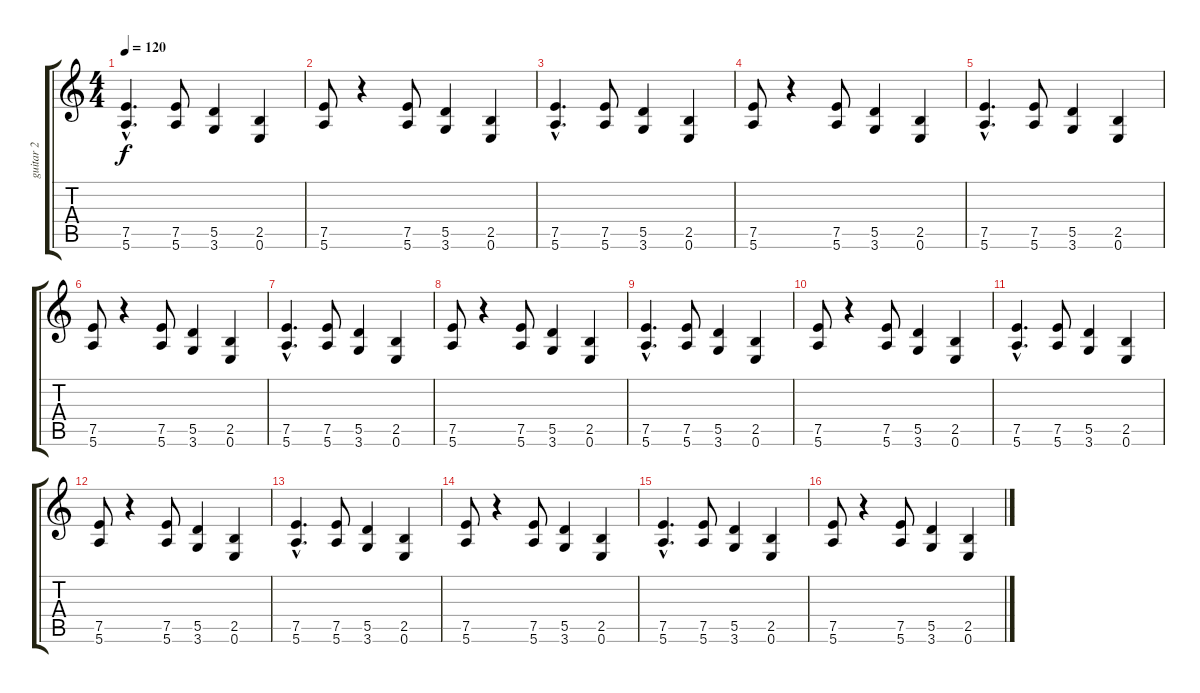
\track ("guitar 2" "guitar 2") {instrument overdrivenguitar}
\staff {score tabs}
\tuning (E4 B3 G3 D3 A2 E2) {hide}
\ts (4 4)
\tempo 120
\clef g2
\ks c
(7.5{hac} 5.6{hac}).4{d dy f} (7.5 5.6).8 (5.5 3.6).4 (2.5 0.6).4 |
(7.5 5.6).8 r.4 (7.5 5.6).8 (5.5 3.6).4 (2.5 0.6).4 |
(7.5{hac} 5.6{hac}).4{d} (7.5 5.6).8 (5.5 3.6).4 (2.5 0.6).4 |
(7.5 5.6).8 r.4 (7.5 5.6).8 (5.5 3.6).4 (2.5 0.6).4 |
(7.5{hac} 5.6{hac}).4{d} (7.5 5.6).8 (5.5 3.6).4 (2.5 0.6).4 |
(7.5 5.6).8 r.4 (7.5 5.6).8 (5.5 3.6).4 (2.5 0.6).4 |
(7.5{hac} 5.6{hac}).4{d} (7.5 5.6).8 (5.5 3.6).4 (2.5 0.6).4 |
(7.5 5.6).8 r.4 (7.5 5.6).8 (5.5 3.6).4 (2.5 0.6).4 |
(7.5{hac} 5.6{hac}).4{d} (7.5 5.6).8 (5.5 3.6).4 (2.5 0.6).4 |
(7.5 5.6).8 r.4 (7.5 5.6).8 (5.5 3.6).4 (2.5 0.6).4 |
(7.5{hac} 5.6{hac}).4{d} (7.5 5.6).8 (5.5 3.6).4 (2.5 0.6).4 |
(7.5 5.6).8 r.4 (7.5 5.6).8 (5.5 3.6).4 (2.5 0.6).4 |
(7.5{hac} 5.6{hac}).4{d} (7.5 5.6).8 (5.5 3.6).4 (2.5 0.6).4 |
(7.5 5.6).8 r.4 (7.5 5.6).8 (5.5 3.6).4 (2.5 0.6).4 |
(7.5{hac} 5.6{hac}).4{d} (7.5 5.6).8 (5.5 3.6).4 (2.5 0.6).4 |
(7.5 5.6).8 r.4 (7.5 5.6).8 (5.5 3.6).4 (2.5 0.6).4
